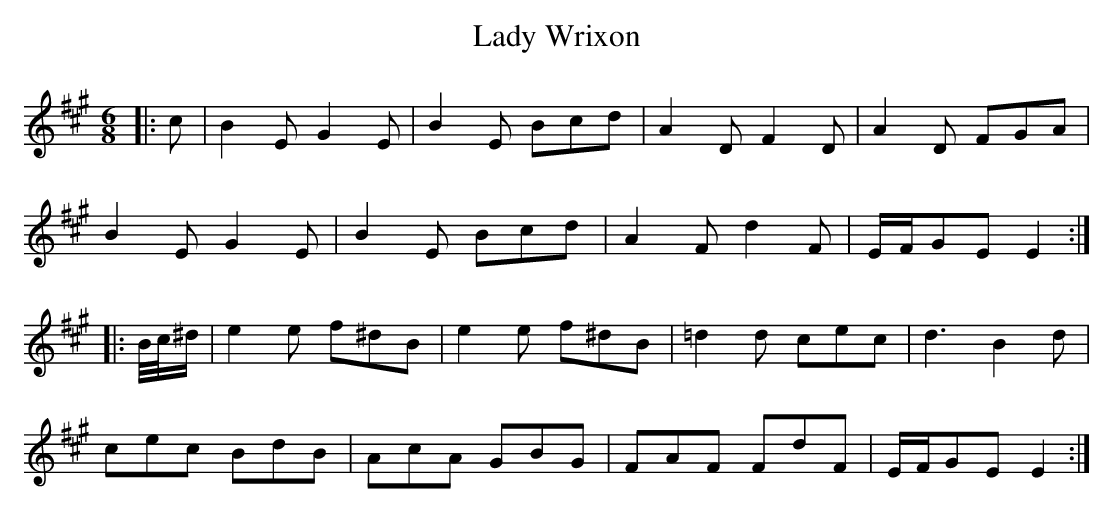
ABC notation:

X:1
T: Lady Wrixon
M: 6/8
L: 1/8
K: Emix
|:c|B2E G2E|B2E Bcd|A2D F2D|A2D FGA|
B2E G2E|B2E Bcd|A2F d2F|E/2F/2GE E2:|
|:B/4c/4^d/2|e2e f^dB|e2e f^dB|=d2d cec|d3B2d|
cec BdB|AcA GBG|FAF FdF|E/2F/2GE E2:|
